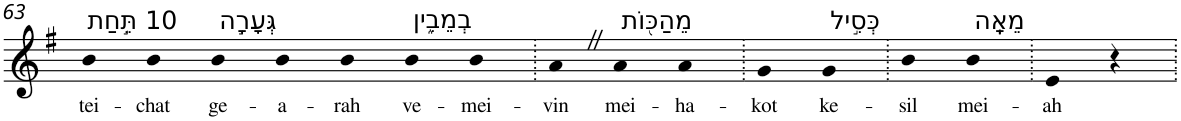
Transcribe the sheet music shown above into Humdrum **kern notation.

**kern	**text
*part1	*part1
*staff1	*staff1
*I"Piano	*
*I'Pno	*
!!LO:PB:g=z
*clefG2	*
*k[f#]	*
*G:	*
=63	=63
!LO:TX:a:t=10 תֵּ֣חַת	!
!	!LO:LY:b
4b	tei-
!	!LO:LY:b
4b	-chat
!LO:TX:a:t=גְּעָרָ֣ה	!
!	!LO:LY:b
4b	ge-
!	!LO:LY:b
4b	-a-
!	!LO:LY:b
4b	-rah
!LO:TX:a:t=בְמֵבִ֑ין	!
!	!LO:LY:b
4b	ve-
!	!LO:LY:b
4b	-mei-
=64.	=64.
!	!LO:LY:b
4aZ	-vin
!LO:TX:a:t=מֵהַכּ֖וֹת	!
!	!LO:LY:b
4a	mei-
!	!LO:LY:b
4a	-ha-
=65.	=65.
!	!LO:LY:b
4g	-kot
!LO:TX:a:t=כְּסִ֣יל	!
!	!LO:LY:b
4g	ke-
=66.	=66.
!	!LO:LY:b
4b	-sil
!LO:TX:a:t=מֵאָֽה	!
!	!LO:LY:b
4b	mei-
=67.	=67.
!	!LO:LY:b
4e	-ah
4r	.
=.	=.
*-	*-
